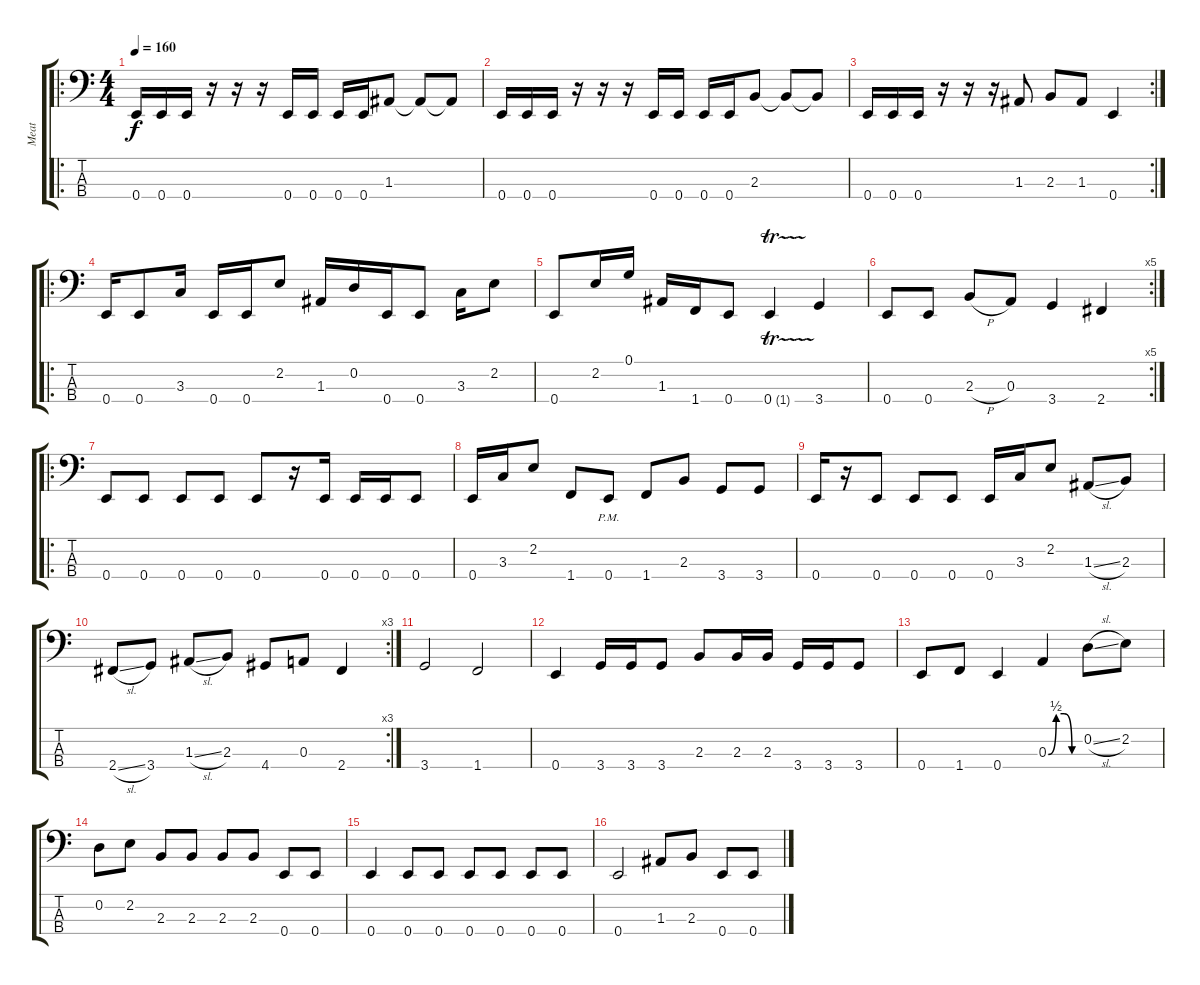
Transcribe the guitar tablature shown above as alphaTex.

\track ("Meat" "Meat") {instrument electricbasspick}
\staff {score tabs}
\tuning (G2 D2 A1 E1) {hide}
\ro
\ts (4 4)
\tempo 160
\clef f4
\ks c
0.4.16{dy f instrument electricbasspick} 0.4.16 0.4.16 r.16 r.16 r.16 0.4.16 0.4.16 0.4.16 0.4.16 1.3.8 1.3{t}.8 1.3{t}.8 |
0.4.16 0.4.16 0.4.16 r.16 r.16 r.16 0.4.16 0.4.16 0.4.16 0.4.16 2.3.8 2.3{t}.8 2.3{t}.8 |
\rc 2
0.4.16 0.4.16 0.4.16 r.16 r.16 r.16 1.3.8 2.3.8 1.3.8 0.4.4 |
\ro
0.4.16 0.4.8 3.3.16 0.4.16 0.4.16 2.2.8 1.3.16 0.2.16 0.4.16 0.4.8 3.3.16 2.2.8 |
0.4.8 2.2.16 0.1.16 1.3.16 1.4.16 0.4.8 0.4{tr (1 16)}.4 3.4.4 |
\rc 5
0.4.8 0.4.8 2.3{h}.8 0.3.8 3.4.4 2.4.4 |
\ro
0.4.8 0.4.8 0.4.8 0.4.8 0.4.8 r.16 0.4.16 0.4.16 0.4.16 0.4.8 |
0.4.16 3.3.16 2.2.8 1.4.8 0.4{pm}.8 1.4.8 2.3.8 3.4.8 3.4.8 |
0.4.16 r.16 0.4.8 0.4.8 0.4.8 0.4.16 3.3.16 2.2.8 1.3{sl}.8 2.3.8 |
\rc 3
2.4{sl}.8 3.4.8 1.3{sl}.8 2.3.8 4.4.8 0.3.8 2.4.4 |
3.4.2 1.4.2 |
0.4.4 3.4.16 3.4.16 3.4.8 2.3.8 2.3.16 2.3.16 3.4.16 3.4.16 3.4.8 |
0.4.8 1.4.8 0.4.4 0.3{be (custom 0 0 15 2 30 2 45 0 60 0)}.4 0.2{sl}.8 2.2.8 |
0.2.8 2.2.8 2.3.8 2.3.8 2.3.8 2.3.8 0.4.8 0.4.8 |
0.4.4 0.4.8 0.4.8 0.4.8 0.4.8 0.4.8 0.4.8 |
0.4.2 1.3.8 2.3.8 0.4.8 0.4.8
